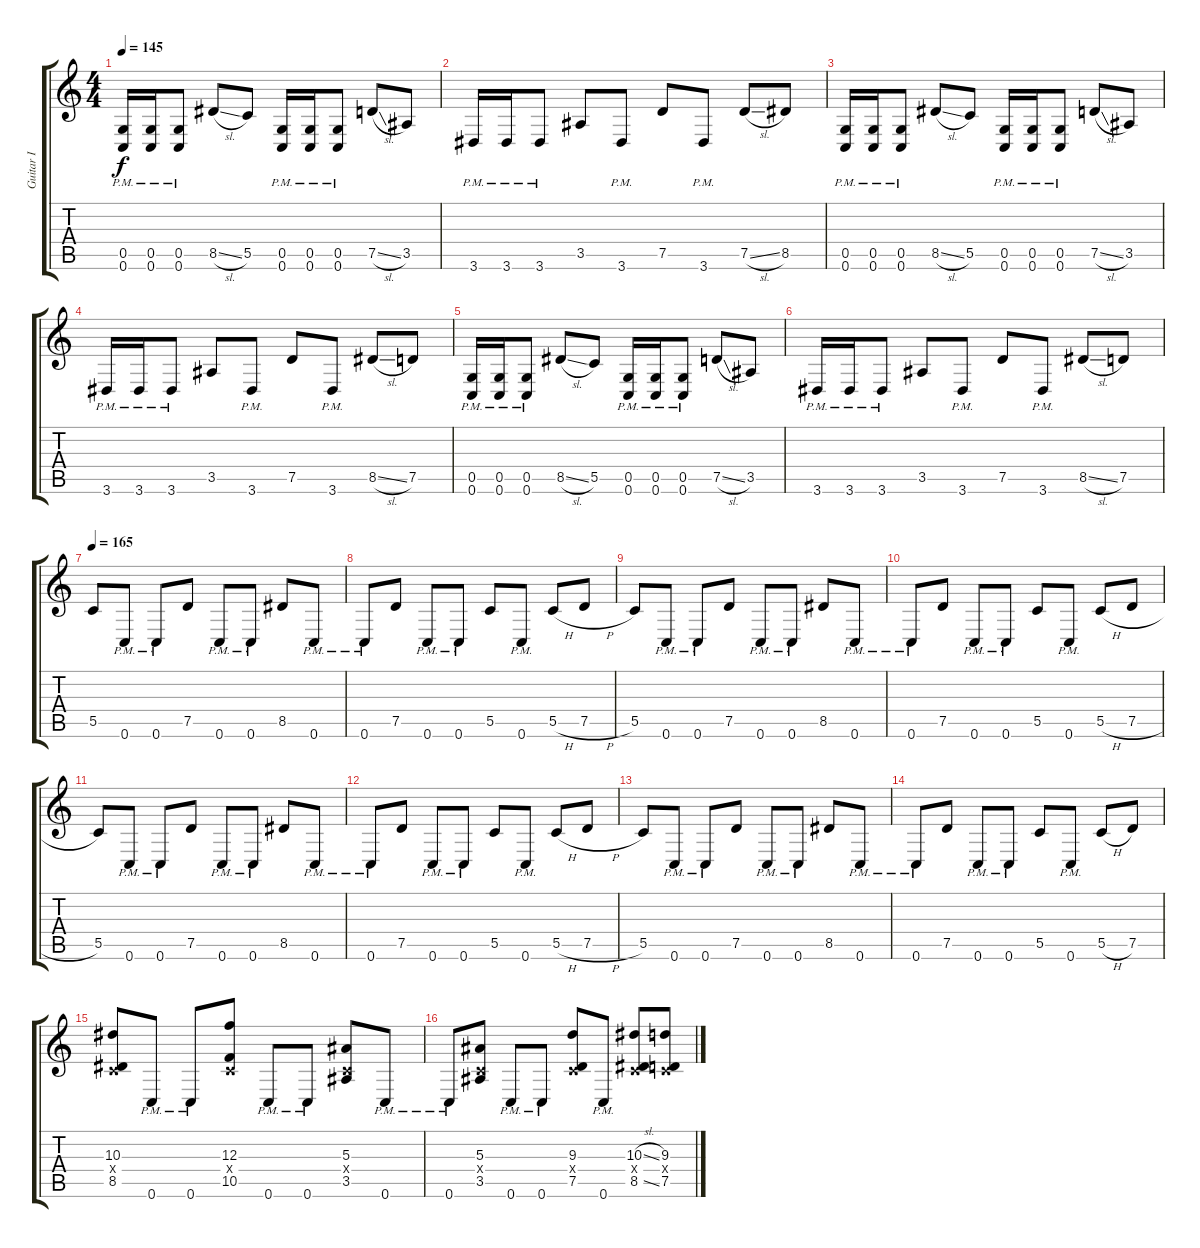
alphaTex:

\track ("Guitar I" "Guitar I") {instrument distortionguitar}
\staff {score tabs}
\tuning (D4 A3 F3 C3 G2 C2) {hide}
\ts (4 4)
\tempo 145
\clef g2
\ks c
(0.5{pm} 0.6).16{dy f} (0.5{pm} 0.6).16 (0.5{pm} 0.6).8 8.5{sl}.8 5.5.8 (0.5{pm} 0.6{pm}).16 (0.5{pm} 0.6{pm}).16 (0.5{pm} 0.6{pm}).8 7.5{sl}.8 3.5.8 |
3.6{pm}.16 3.6{pm}.16 3.6{pm}.8 3.5.8 3.6{pm}.8 7.5.8 3.6{pm}.8 7.5{sl}.8 8.5.8 |
(0.5{pm} 0.6).16 (0.5{pm} 0.6).16 (0.5{pm} 0.6).8 8.5{sl}.8 5.5.8 (0.5{pm} 0.6{pm}).16 (0.5{pm} 0.6{pm}).16 (0.5{pm} 0.6{pm}).8 7.5{sl}.8 3.5.8 |
3.6{pm}.16 3.6{pm}.16 3.6{pm}.8 3.5.8 3.6{pm}.8 7.5.8 3.6{pm}.8 8.5{sl}.8 7.5.8 |
(0.5{pm} 0.6).16 (0.5{pm} 0.6).16 (0.5{pm} 0.6).8 8.5{sl}.8 5.5.8 (0.5{pm} 0.6{pm}).16 (0.5{pm} 0.6{pm}).16 (0.5{pm} 0.6{pm}).8 7.5{sl}.8 3.5.8 |
3.6{pm}.16 3.6{pm}.16 3.6{pm}.8 3.5.8 3.6{pm}.8 7.5.8 3.6{pm}.8 8.5{sl}.8 7.5.8 |
\tempo 165
5.5.8 0.6{pm}.8 0.6{pm}.8 7.5.8 0.6{pm}.8 0.6{pm}.8 8.5.8 0.6{pm}.8 |
0.6{pm}.8 7.5.8 0.6{pm}.8 0.6{pm}.8 5.5.8 0.6{pm}.8 5.5{h}.8 7.5{h}.8 |
5.5.8 0.6{pm}.8 0.6{pm}.8 7.5.8 0.6{pm}.8 0.6{pm}.8 8.5.8 0.6{pm}.8 |
0.6{pm}.8 7.5.8 0.6{pm}.8 0.6{pm}.8 5.5.8 0.6{pm}.8 5.5{h}.8 7.5{h}.8 |
5.5.8 0.6{pm}.8 0.6{pm}.8 7.5.8 0.6{pm}.8 0.6{pm}.8 8.5.8 0.6{pm}.8 |
0.6{pm}.8 7.5.8 0.6{pm}.8 0.6{pm}.8 5.5.8 0.6{pm}.8 5.5{h}.8 7.5{h}.8 |
5.5.8 0.6{pm}.8 0.6{pm}.8 7.5.8 0.6{pm}.8 0.6{pm}.8 8.5.8 0.6{pm}.8 |
0.6{pm}.8 7.5.8 0.6{pm}.8 0.6{pm}.8 5.5.8 0.6{pm}.8 5.5{h}.8 7.5.8 |
(10.3 0.4{x} 8.5).8 0.6{pm}.8 0.6{pm}.8 (12.3 0.4{x} 10.5).8 0.6{pm}.8 0.6{pm}.8 (5.3 0.4{x} 3.5).8 0.6{pm}.8 |
0.6{pm}.8 (5.3 0.4{x} 3.5).8 0.6{pm}.8 0.6{pm}.8 (9.3 0.4{x} 7.5).8 0.6{pm}.8 (10.3{sl} 0.4{x} 8.5{sl}).8 (9.3 0.4{x} 7.5).8
